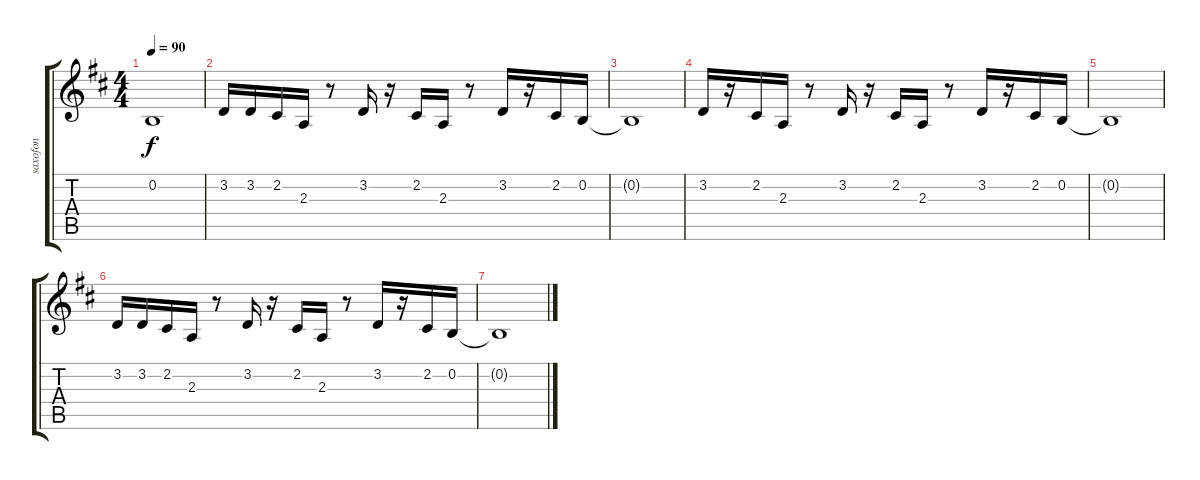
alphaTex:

\track ("saxofon" "saxofon") {instrument tenorsax}
\staff {score tabs}
\tuning (E4 B3 G3 D3 A2 E2) {hide}
\ts (4 4)
\tempo 90
\clef g2
\ks bminor
0.2{t}.1{dy f} |
3.2.16 3.2.16 2.2.16 2.3.16 r.8 3.2.16 r.16 2.2.16 2.3.16 r.8 3.2.16 r.16 2.2.16 0.2.16 |
0.2{t}.1 |
3.2.16 r.16 2.2.16 2.3.16 r.8 3.2.16 r.16 2.2.16 2.3.16 r.8 3.2.16 r.16 2.2.16 0.2.16 |
0.2{t}.1 |
3.2.16 3.2.16 2.2.16 2.3.16 r.8 3.2.16 r.16 2.2.16 2.3.16 r.8 3.2.16 r.16 2.2.16 0.2.16 |
0.2{t}.1
